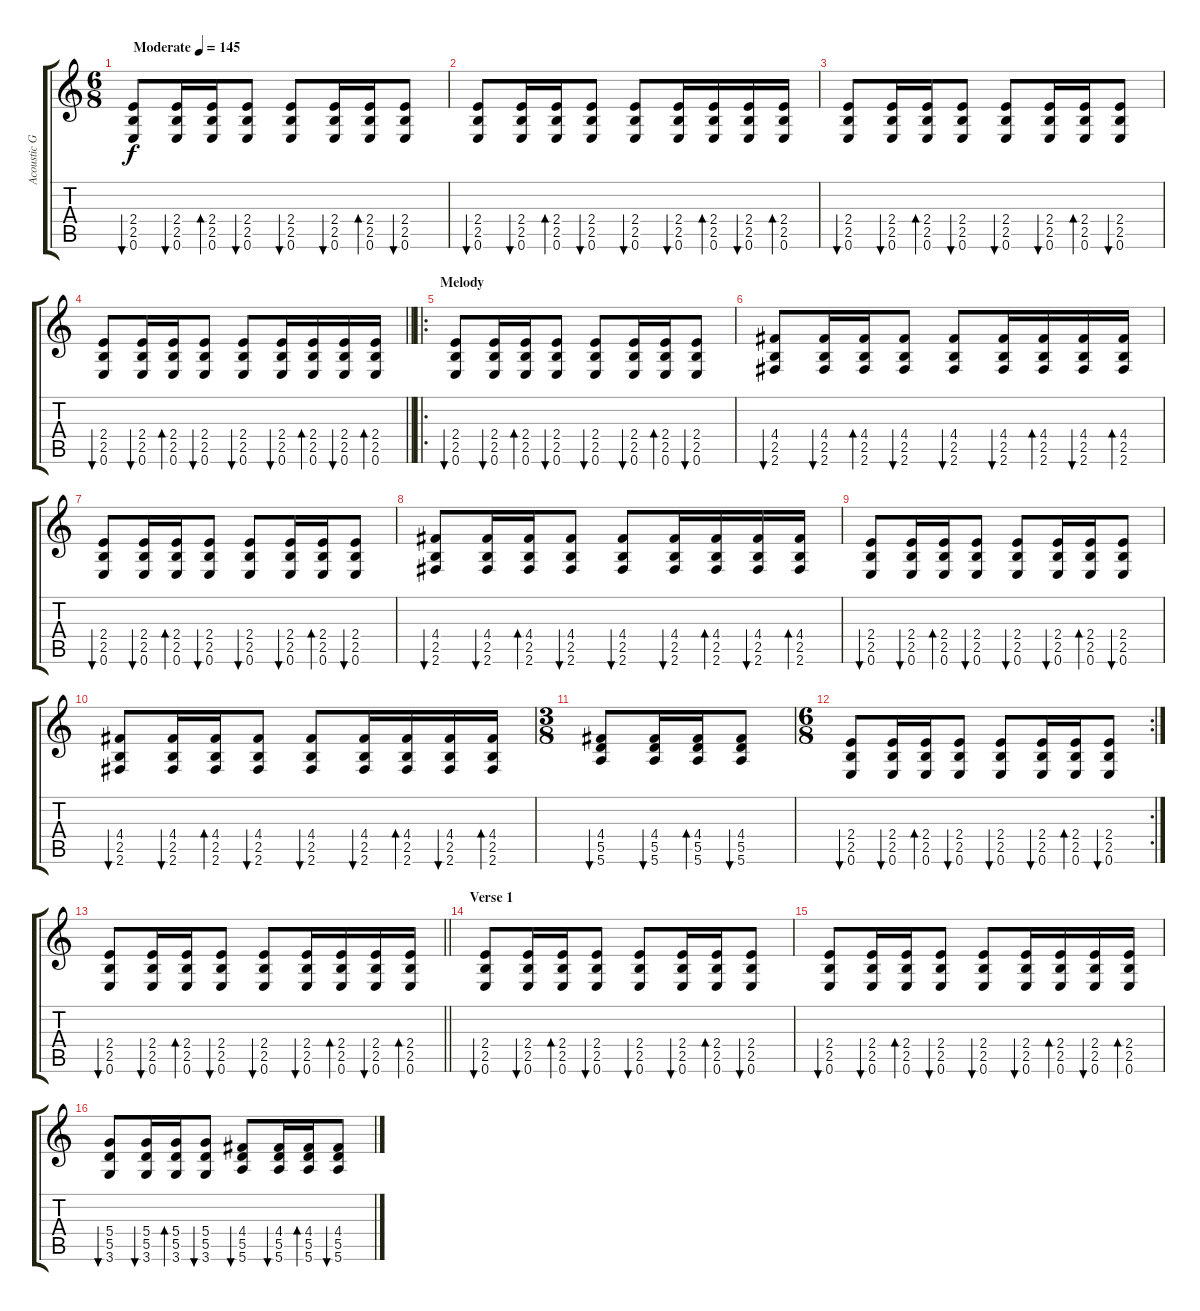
\track ("Acoustic Guitar" "Acoustic G") {instrument acousticguitarsteel}
\staff {score tabs}
\tuning (E4 B3 G3 D3 A2 E2) {hide}
\ts (6 8)
\tempo (145 "Moderate")
\clef g2
\ks c
(2.4 2.5 0.6).8{bu 240 dy f instrument acousticguitarsteel} (2.4 2.5 0.6).16{bu 240} (2.4 2.5 0.6).16{bd 240} (2.4 2.5 0.6).8{bu 240} (2.4 2.5 0.6).8{bu 240} (2.4 2.5 0.6).16{bu 240} (2.4 2.5 0.6).16{bd 240} (2.4 2.5 0.6).8{bu 240} |
(2.4 2.5 0.6).8{bu 240} (2.4 2.5 0.6).16{bu 240} (2.4 2.5 0.6).16{bd 240} (2.4 2.5 0.6).8{bu 240} (2.4 2.5 0.6).8{bu 240} (2.4 2.5 0.6).16{bu 240} (2.4 2.5 0.6).16{bd 240} (2.4 2.5 0.6).16{bu 240} (2.4 2.5 0.6).16{bd 240} |
(2.4 2.5 0.6).8{bu 240} (2.4 2.5 0.6).16{bu 240} (2.4 2.5 0.6).16{bd 240} (2.4 2.5 0.6).8{bu 240} (2.4 2.5 0.6).8{bu 240} (2.4 2.5 0.6).16{bu 240} (2.4 2.5 0.6).16{bd 240} (2.4 2.5 0.6).8{bu 240} |
\barLineRight lightlight
(2.4 2.5 0.6).8{bu 240} (2.4 2.5 0.6).16{bu 240} (2.4 2.5 0.6).16{bd 240} (2.4 2.5 0.6).8{bu 240} (2.4 2.5 0.6).8{bu 240} (2.4 2.5 0.6).16{bu 240} (2.4 2.5 0.6).16{bd 240} (2.4 2.5 0.6).16{bu 240} (2.4 2.5 0.6).16{bd 240} |
\ro
\section ("" "Melody")
(2.4 2.5 0.6).8{bu 240} (2.4 2.5 0.6).16{bu 240} (2.4 2.5 0.6).16{bd 240} (2.4 2.5 0.6).8{bu 240} (2.4 2.5 0.6).8{bu 240} (2.4 2.5 0.6).16{bu 240} (2.4 2.5 0.6).16{bd 240} (2.4 2.5 0.6).8{bu 240} |
(4.4 2.5 2.6).8{bu 240} (4.4 2.5 2.6).16{bu 240} (4.4 2.5 2.6).16{bd 240} (4.4 2.5 2.6).8{bu 240} (4.4 2.5 2.6).8{bu 240} (4.4 2.5 2.6).16{bu 240} (4.4 2.5 2.6).16{bd 240} (4.4 2.5 2.6).16{bu 240} (4.4 2.5 2.6).16{bd 240} |
(2.4 2.5 0.6).8{bu 240} (2.4 2.5 0.6).16{bu 240} (2.4 2.5 0.6).16{bd 240} (2.4 2.5 0.6).8{bu 240} (2.4 2.5 0.6).8{bu 240} (2.4 2.5 0.6).16{bu 240} (2.4 2.5 0.6).16{bd 240} (2.4 2.5 0.6).8{bu 240} |
(4.4 2.5 2.6).8{bu 240} (4.4 2.5 2.6).16{bu 240} (4.4 2.5 2.6).16{bd 240} (4.4 2.5 2.6).8{bu 240} (4.4 2.5 2.6).8{bu 240} (4.4 2.5 2.6).16{bu 240} (4.4 2.5 2.6).16{bd 240} (4.4 2.5 2.6).16{bu 240} (4.4 2.5 2.6).16{bd 240} |
(2.4 2.5 0.6).8{bu 240} (2.4 2.5 0.6).16{bu 240} (2.4 2.5 0.6).16{bd 240} (2.4 2.5 0.6).8{bu 240} (2.4 2.5 0.6).8{bu 240} (2.4 2.5 0.6).16{bu 240} (2.4 2.5 0.6).16{bd 240} (2.4 2.5 0.6).8{bu 240} |
(4.4 2.5 2.6).8{bu 240} (4.4 2.5 2.6).16{bu 240} (4.4 2.5 2.6).16{bd 240} (4.4 2.5 2.6).8{bu 240} (4.4 2.5 2.6).8{bu 240} (4.4 2.5 2.6).16{bu 240} (4.4 2.5 2.6).16{bd 240} (4.4 2.5 2.6).16{bu 240} (4.4 2.5 2.6).16{bd 240} |
\ts (3 8)
(4.4 5.5 5.6).8{bu 240} (4.4 5.5 5.6).16{bu 240} (4.4 5.5 5.6).16{bd 240} (4.4 5.5 5.6).8{bu 240} |
\rc 2
\ts (6 8)
(2.4 2.5 0.6).8{bu 240} (2.4 2.5 0.6).16{bu 240} (2.4 2.5 0.6).16{bd 240} (2.4 2.5 0.6).8{bu 240} (2.4 2.5 0.6).8{bu 240} (2.4 2.5 0.6).16{bu 240} (2.4 2.5 0.6).16{bd 240} (2.4 2.5 0.6).8{bu 240} |
\barLineRight lightlight
(2.4 2.5 0.6).8{bu 240} (2.4 2.5 0.6).16{bu 240} (2.4 2.5 0.6).16{bd 240} (2.4 2.5 0.6).8{bu 240} (2.4 2.5 0.6).8{bu 240} (2.4 2.5 0.6).16{bu 240} (2.4 2.5 0.6).16{bd 240} (2.4 2.5 0.6).16{bu 240} (2.4 2.5 0.6).16{bd 240} |
\section ("" "Verse 1")
(2.4 2.5 0.6).8{bu 240} (2.4 2.5 0.6).16{bu 240} (2.4 2.5 0.6).16{bd 240} (2.4 2.5 0.6).8{bu 240} (2.4 2.5 0.6).8{bu 240} (2.4 2.5 0.6).16{bu 240} (2.4 2.5 0.6).16{bd 240} (2.4 2.5 0.6).8{bu 240} |
(2.4 2.5 0.6).8{bu 240} (2.4 2.5 0.6).16{bu 240} (2.4 2.5 0.6).16{bd 240} (2.4 2.5 0.6).8{bu 240} (2.4 2.5 0.6).8{bu 240} (2.4 2.5 0.6).16{bu 240} (2.4 2.5 0.6).16{bd 240} (2.4 2.5 0.6).16{bu 240} (2.4 2.5 0.6).16{bd 240} |
(5.4 5.5 3.6).8{bu 240} (5.4 5.5 3.6).16{bu 240} (5.4 5.5 3.6).16{bd 240} (5.4 5.5 3.6).8{bu 240} (4.4 5.5 5.6).8{bu 240} (4.4 5.5 5.6).16{bu 240} (4.4 5.5 5.6).16{bd 240} (4.4 5.5 5.6).8{bu 240}
